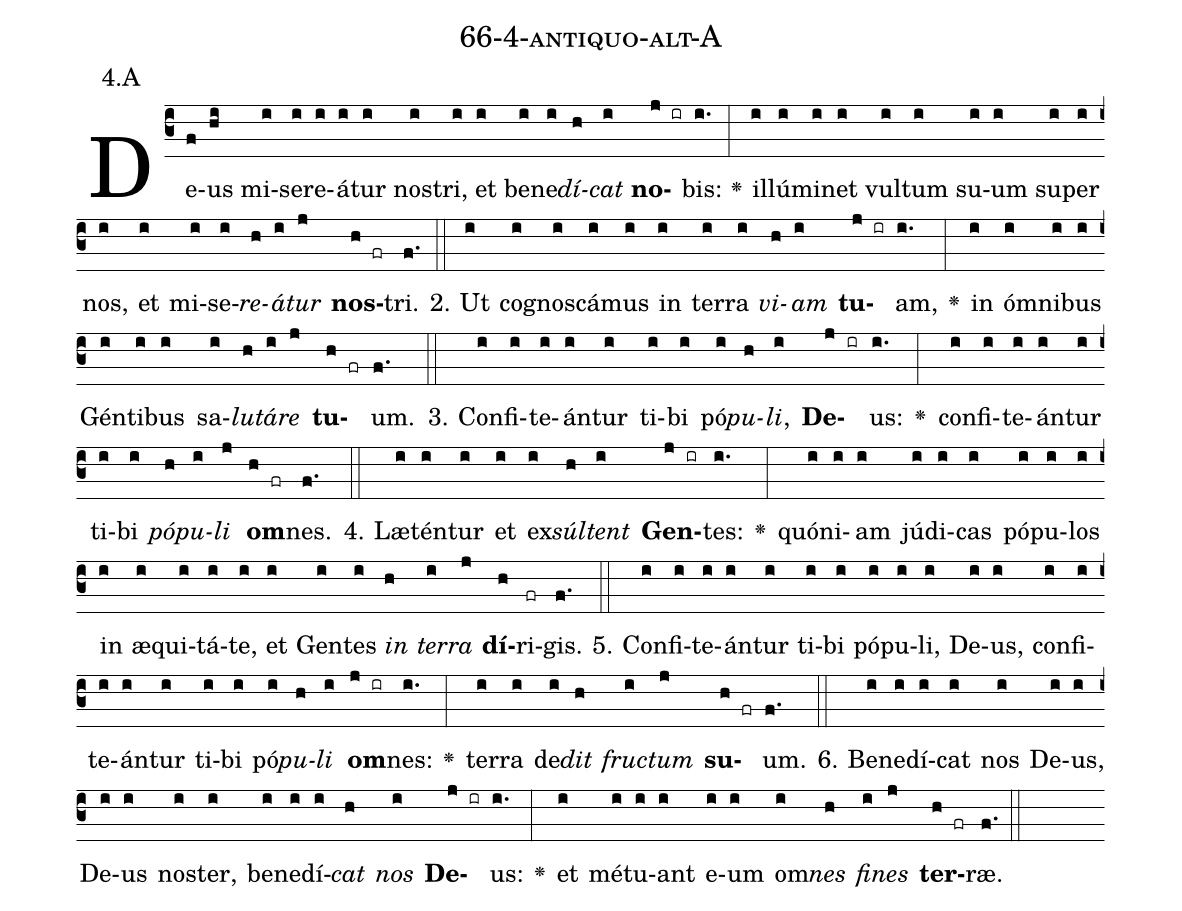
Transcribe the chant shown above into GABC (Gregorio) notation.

name: 66-4-antiquo-alt-A;
annotation: 4.A;
%%
(c3)De(f)us(hi) mi(i)se(i)re(i)á(i)tur(i) nos(i)tri,(i) et(i) be(i)ne(i)<i>dí</i>(h)<i>cat</i>(i) <b>no</b>(j ir)bis:(i.) <v>\greheightstar</v>(:) il(i)lú(i)mi(i)net(i) vul(i)tum(i) su(i)um(i) su(i)per(i) nos,(i) et(i) mi(i)se(i)<i>re</i>(h)<i>á</i>(i)<i>tur</i>(j) <b>nos</b>(h fr)tri.(f.) (::)
2. Ut(i) co(i)gnos(i)cá(i)mus(i) in(i) ter(i)ra(i) <i>vi</i>(h)<i>am</i>(i) <b>tu</b>(j ir)am,(i.) <v>\greheightstar</v>(:) in(i) óm(i)ni(i)bus(i) Gén(i)ti(i)bus(i) sa(i)<i>lu</i>(h)<i>tá</i>(i)<i>re</i>(j) <b>tu</b>(h fr)um.(f.) (::)
3. Con(i)fi(i)te(i)án(i)tur(i) ti(i)bi(i) pó(i)<i>pu</i>(h)<i>li</i>,(i) <b>De</b>(j ir)us:(i.) <v>\greheightstar</v>(:) con(i)fi(i)te(i)án(i)tur(i) ti(i)bi(i) <i>pó</i>(h)<i>pu</i>(i)<i>li</i>(j) <b>om</b>(h fr)nes.(f.) (::)
4. Læ(i)tén(i)tur(i) et(i) ex(i)<i>súl</i>(h)<i>tent</i>(i) <b>Gen</b>(j ir)tes:(i.) <v>\greheightstar</v>(:) quón(i)i(i)am(i) jú(i)di(i)cas(i) pó(i)pu(i)los(i) in(i) æ(i)qui(i)tá(i)te,(i) et(i) Gen(i)tes(i) <i>in</i>(h) <i>ter</i>(i)<i>ra</i>(j) <b>dí</b>(h)ri(fr)gis.(f.) (::)
5. Con(i)fi(i)te(i)án(i)tur(i) ti(i)bi(i) pó(i)pu(i)li,(i) De(i)us,(i) con(i)fi(i)te(i)án(i)tur(i) ti(i)bi(i) pó(i)<i>pu</i>(h)<i>li</i>(i) <b>om</b>(j ir)nes:(i.) <v>\greheightstar</v>(:) ter(i)ra(i) de(i)<i>dit</i>(h) <i>fruc</i>(i)<i>tum</i>(j) <b>su</b>(h fr)um.(f.) (::)
6. Be(i)ne(i)dí(i)cat(i) nos(i) De(i)us,(i) De(i)us(i) nos(i)ter,(i) be(i)ne(i)dí(i)<i>cat</i>(h) <i>nos</i>(i) <b>De</b>(j ir)us:(i.) <v>\greheightstar</v>(:) et(i) mé(i)tu(i)ant(i) e(i)um(i) om(i)<i>nes</i>(h) <i>fi</i>(i)<i>nes</i>(j) <b>ter</b>(h fr)ræ.(f.) (::)
